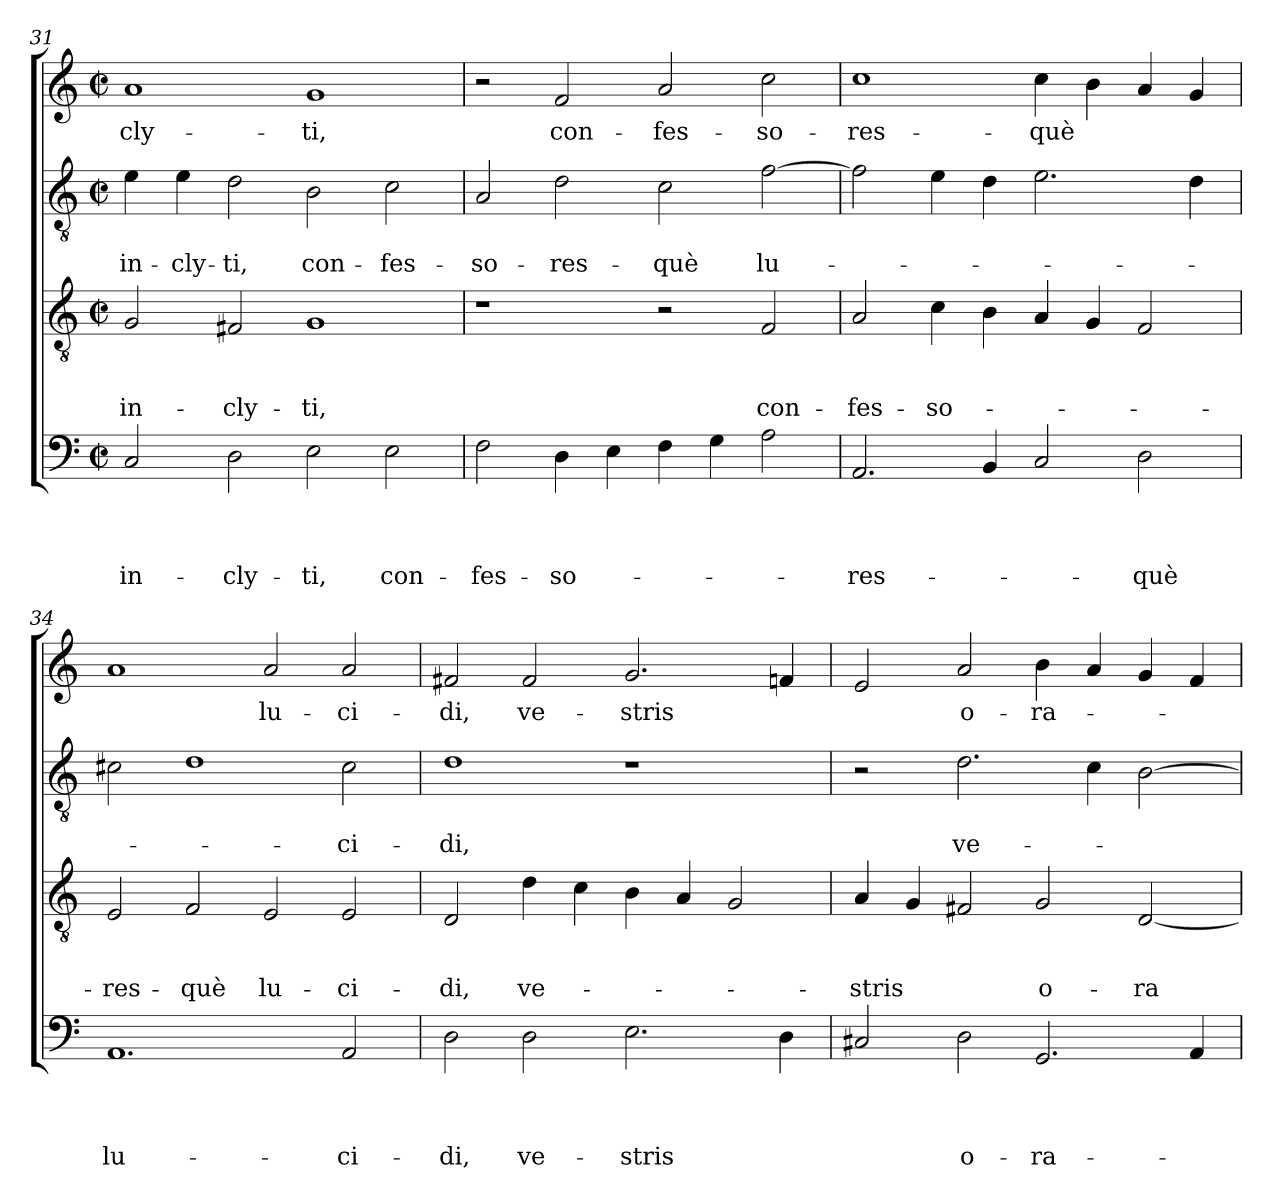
**kern	**text	**text	**text	**text	**kern	**text	**text	**text	**kern	**text	**text	**kern	**text
*part4	*part4	*part4	*part4	*part4	*part3	*part3	*part3	*part3	*part2	*part2	*part2	*part1	*part1
*staff4	*staff4	*staff4	*staff4	*staff4	*staff3	*staff3	*staff3	*staff3	*staff2	*staff2	*staff2	*staff1	*staff1
!!LO:LB:g=z
*clefF4	*	*	*	*	*clefGv2	*	*	*	*clefGv2	*	*	*clefG2	*
*k[]	*	*	*	*	*k[]	*	*	*	*k[]	*	*	*k[]	*
*C:	*	*	*	*	*C:	*	*	*	*C:	*	*	*C:	*
*M2/2	*	*	*	*	*M2/2	*	*	*	*M2/2	*	*	*M2/2	*
*met(c|)	*	*	*	*	*met(c|)	*	*	*	*met(c|)	*	*	*met(c|)	*
=31	=31	=31	=31	=31	=31	=31	=31	=31	=31	=31	=31	=31	=31
!	!	!	!	!LO:LY:b	!	!	!	!LO:LY:b	!	!	!LO:LY:b	!	!LO:LY:b
2C/	.	.	.	in-	2G/	.	.	in-	4e\	.	in-	1a	-cly-
!	!	!	!	!	!	!	!	!	!	!	!LO:LY:b	!	!
.	.	.	.	.	.	.	.	.	4e\	.	-cly-	.	.
!	!	!	!	!LO:LY:b	!	!	!	!LO:LY:b	!	!	!LO:LY:b	!	!
2D\	.	.	.	-cly-	2F#X/	.	.	-cly-	2d\	.	-ti,	.	.
!	!	!	!	!LO:LY:b	!	!	!	!LO:LY:b	!	!	!LO:LY:b	!	!LO:LY:b
2E\	.	.	.	-ti,	1G	.	.	-ti,	2B\	.	con-	1g	-ti,
!	!	!	!	!LO:LY:b	!	!	!	!	!	!	!LO:LY:b	!	!
2E\	.	.	.	con-	.	.	.	.	2c\	.	-fes-	.	.
=32	=32	=32	=32	=32	=32	=32	=32	=32	=32	=32	=32	=32	=32
!	!	!	!	!LO:LY:b	!	!	!	!	!	!	!LO:LY:b	!	!
2F\	.	.	.	-fes-	1r	.	.	.	2A/	.	-so-	2r	.
!	!	!	!	!LO:LY:b	!	!	!	!	!	!	!LO:LY:b	!	!LO:LY:b
4D\	.	.	.	-so-	.	.	.	.	2d\	.	-res-	2f/	con-
4E\	.	.	.	.	.	.	.	.	.	.	.	.	.
!	!	!	!	!	!	!	!	!	!	!	!LO:LY:b	!	!LO:LY:b
4F\	.	.	.	.	2r	.	.	.	2c\	.	-què	2a/	-fes-
4G\	.	.	.	.	.	.	.	.	.	.	.	.	.
!	!	!	!	!	!	!	!	!LO:LY:b	!	!	!LO:LY:b	!	!LO:LY:b
2A\	.	.	.	.	2F/	.	.	con-	[2f\	.	lu-	2cc\	-so-
=33	=33	=33	=33	=33	=33	=33	=33	=33	=33	=33	=33	=33	=33
!	!	!	!	!LO:LY:b	!	!	!	!LO:LY:b	!	!	!	!	!LO:LY:b
2.AA/	.	.	.	-res-	2A/	.	.	-fes-	2f\]	.	.	1cc	-res-
!	!	!	!	!	!	!	!	!LO:LY:b	!	!	!	!	!
.	.	.	.	.	4c\	.	.	-so-	4e\	.	.	.	.
4BB/	.	.	.	.	4B\	.	.	.	4d\	.	.	.	.
!	!	!	!	!	!	!	!	!	!	!	!	!	!LO:LY:b
2C/	.	.	.	.	4A/	.	.	.	2.e\	.	.	4cc\	-què
.	.	.	.	.	4G/	.	.	.	.	.	.	4b\	.
!	!	!	!	!LO:LY:b	!	!	!	!	!	!	!	!	!
2D\	.	.	.	-què	2F/	.	.	.	.	.	.	4a/	.
.	.	.	.	.	.	.	.	.	4d\	.	.	4g/	.
=34	=34	=34	=34	=34	=34	=34	=34	=34	=34	=34	=34	=34	=34
!	!	!	!	!LO:LY:b	!	!	!	!LO:LY:b	!	!	!	!	!
1.AA	.	.	.	lu-	2E/	.	.	-res-	2c#X\	.	.	1a	.
!	!	!	!	!	!	!	!	!LO:LY:b	!	!	!	!	!
.	.	.	.	.	2F/	.	.	-què	1d	.	.	.	.
!	!	!	!	!	!	!	!	!LO:LY:b	!	!	!	!	!LO:LY:b
.	.	.	.	.	2E/	.	.	lu-	.	.	.	2a/	lu-
!	!	!	!	!LO:LY:b	!	!	!	!LO:LY:b	!	!	!LO:LY:b	!	!LO:LY:b
2AA/	.	.	.	-ci-	2E/	.	.	-ci-	2c#\	.	-ci-	2a/	-ci-
=35	=35	=35	=35	=35	=35	=35	=35	=35	=35	=35	=35	=35	=35
!	!	!	!	!LO:LY:b	!	!	!	!LO:LY:b	!	!	!LO:LY:b	!	!LO:LY:b
2D\	.	.	.	-di,	2D/	.	.	-di,	1d	.	-di,	2f#X/	-di,
!	!	!	!	!LO:LY:b	!	!	!	!LO:LY:b	!	!	!	!	!LO:LY:b
2D\	.	.	.	ve-	4d\	.	.	ve-	.	.	.	2f#/	ve-
.	.	.	.	.	4c\	.	.	.	.	.	.	.	.
!	!	!	!	!LO:LY:b	!	!	!	!	!	!	!	!	!LO:LY:b
2.E\	.	.	.	-stris	4B\	.	.	.	1r	.	.	2.g/	-stris
.	.	.	.	.	4A/	.	.	.	.	.	.	.	.
.	.	.	.	.	2G/	.	.	.	.	.	.	.	.
4D\	.	.	.	.	.	.	.	.	.	.	.	4fn/	.
!!LO:LB:g=z
=36	=36	=36	=36	=36	=36	=36	=36	=36	=36	=36	=36	=36	=36
!	!	!	!	!	!	!	!	!LO:LY:b	!	!	!	!	!
2C#X/	.	.	.	.	4A/	.	.	-stris	2r	.	.	2e/	.
.	.	.	.	.	4G/	.	.	.	.	.	.	.	.
!	!	!	!	!LO:LY:b	!	!	!	!	!	!	!LO:LY:b	!	!LO:LY:b
2D\	.	.	.	o-	2F#X/	.	.	.	2.d\	.	ve-	2a/	o-
!	!	!	!	!LO:LY:b	!	!	!	!LO:LY:b	!	!	!	!	!LO:LY:b
2.GG/	.	.	.	-ra-	2G/	.	.	o-	.	.	.	4b\	-ra-
.	.	.	.	.	.	.	.	.	4c\	.	.	4a/	.
!	!	!	!	!	!	!	!	!LO:LY:b	!	!	!	!	!
.	.	.	.	.	[2D/	.	.	-ra-	[2B\	.	.	4g/	.
4AA/	.	.	.	.	.	.	.	.	.	.	.	4f/	.
=	=	=	=	=	=	=	=	=	=	=	=	=	=
*-	*-	*-	*-	*-	*-	*-	*-	*-	*-	*-	*-	*-	*-
